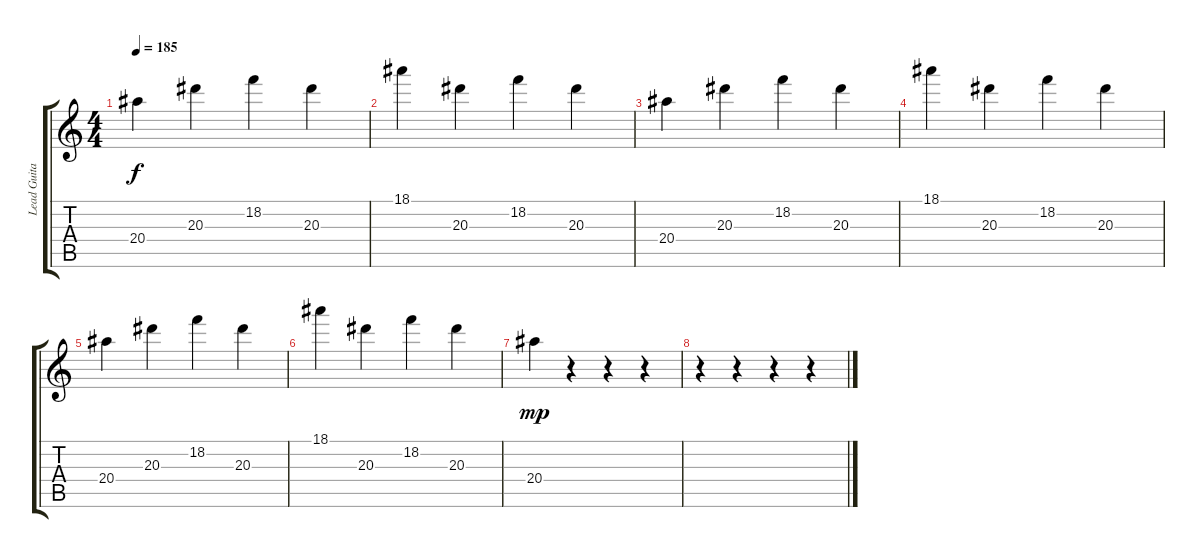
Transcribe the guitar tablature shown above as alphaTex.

\track ("Lead Guitar" "Lead Guita") {instrument acousticguitarsteel}
\staff {score tabs}
\tuning (E4 B3 G3 D3 A2 E2) {hide}
\ts (4 4)
\tempo 185
\clef g2
\ks c
20.4.4{dy f} 20.3.4 18.2.4 20.3.4 |
18.1.4 20.3.4 18.2.4 20.3.4 |
20.4.4 20.3.4 18.2.4 20.3.4 |
18.1.4 20.3.4 18.2.4 20.3.4 |
20.4.4 20.3.4 18.2.4 20.3.4 |
18.1.4 20.3.4 18.2.4 20.3.4 |
20.4.4{dy mp} r.4 r.4 r.4 |
r.4 r.4 r.4 r.4
